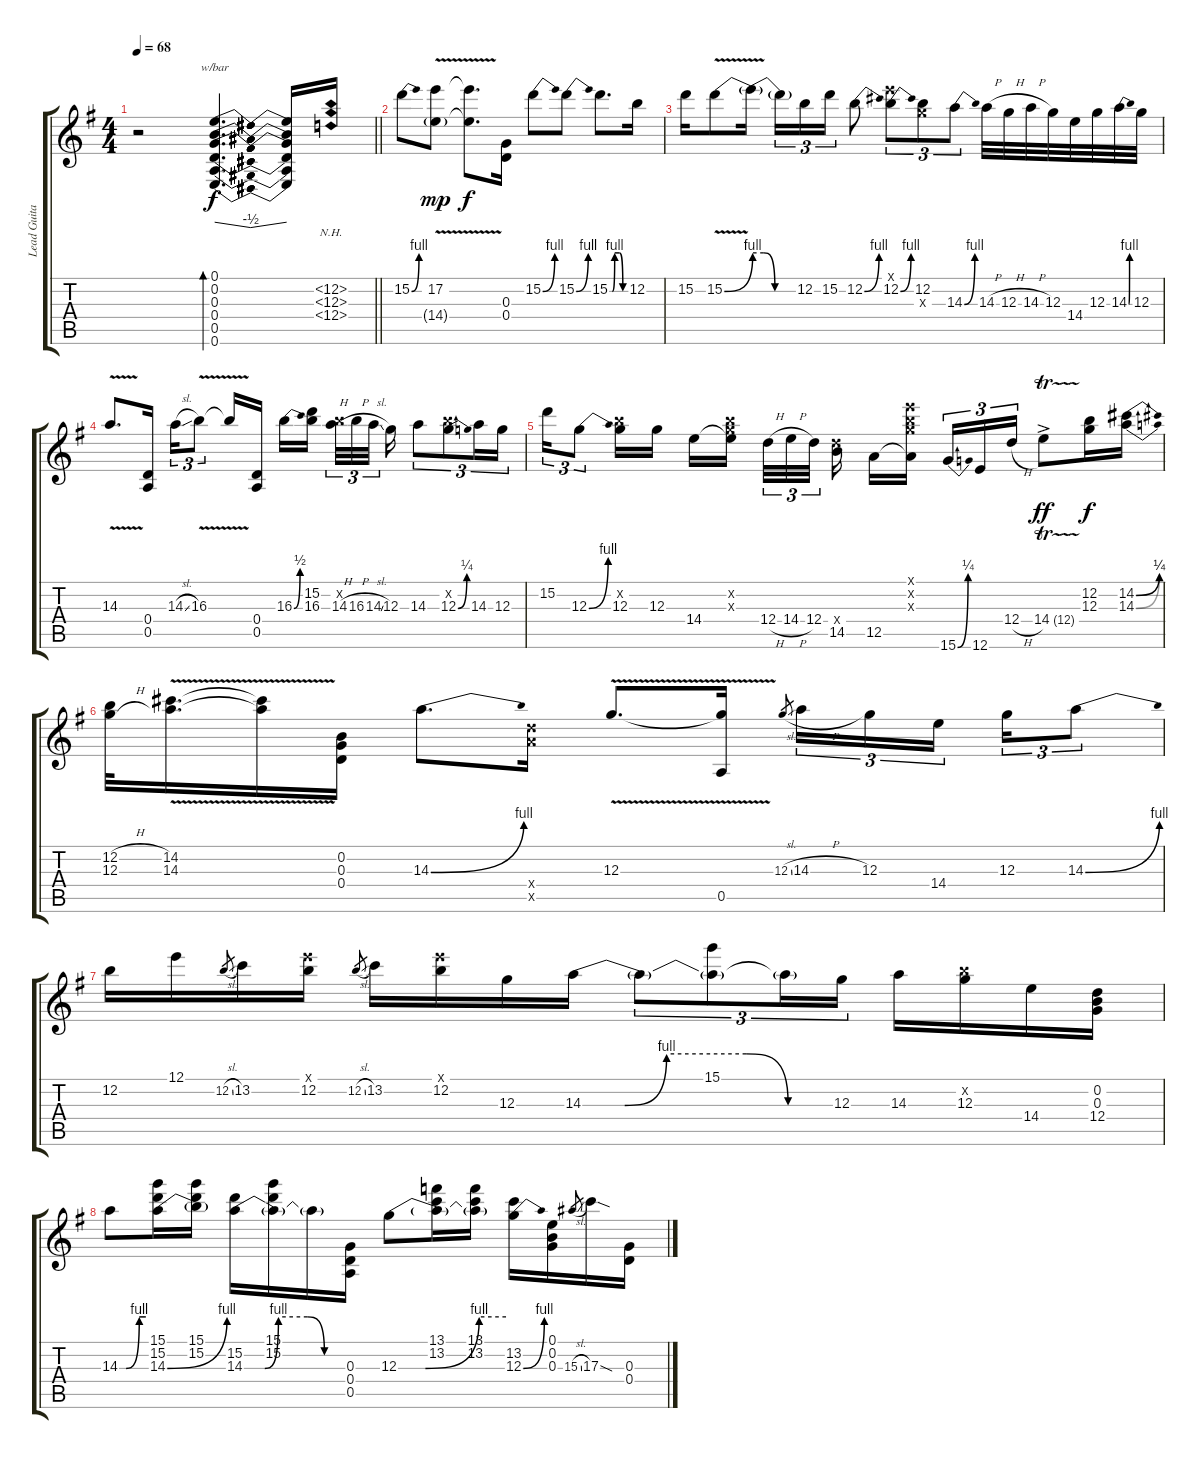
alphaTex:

\track ("Lead Guitar" "Lead Guita") {instrument overdrivenguitar}
\staff {score tabs}
\tuning (E4 B3 G3 D3 A2 E2) {hide}
\ts (4 4)
\section ("" "")
\tempo 68
\clef g2
\barLineRight lightlight
\ks g
r.2{dy f} (0.1 0.2 0.3 0.4 0.5 0.6).4{d tbe (dip default 0 0 30 -2 60 0) bd 60} (0.1{t} 0.2{t} 0.3{t} 0.4{t} 0.5{t} 0.6{t}).16 (12.2{nh} 12.3{nh} 12.4{nh}).16 |
\section ("" "")
15.2{be (bend 0 0 60 4)}.8 (17.2{v} 14.4{g}).8{dy mp} (17.2{t} 14.4{t}).8{d dy f} (0.3 0.4).16 15.2{be (bend 0 0 60 4)}.8 15.2{be (bend 0 0 60 4)}.8 15.2{be (custom 0 0 10 0 19 4 37 4 50 0 60 0)}.8{d} 12.2.16 |
15.2.16 15.2{be (bend 0 0 60 4) v}.8 15.2{be (custom 0 4 15 4 30 0 60 0) t}.16 15.2{t}.16{tu (3 2)} 12.2.16{tu (3 2)} 15.2.16{tu (3 2)} 12.2{be (bend 0 0 60 4)}.8 (12.1{x} 12.2{be (bend 0 0 60 4)}).8{tu (3 2)} (12.2 12.3{x}).8{tu (3 2)} 14.3{be (bend 0 0 60 4)}.8{tu (3 2)} 14.3{h}.32 12.3{h}.32 14.3{h}.32 12.3.32 14.4.32 12.3.32 14.3{be (bend 0 0 60 4)}.32 12.3.32 |
14.3{v}.8{d} (0.4 0.5).16 14.3{sl}.16{tu (3 2)} 16.3{v}.8{tu (3 2)} 16.3{t}.16 (0.4 0.5).16 16.3{be (bend 0 0 60 2)}.16 (15.2 16.3).16{beam splitsecondary} (12.2{x} 14.3{h}).32{tu (3 2)} 16.3{h}.32{tu (3 2)} 14.3{sl}.32{tu (3 2) beam splitsecondary} 12.3.16 14.3.8{tu (3 2)} (12.2{x} 12.3{be (bend 0 0 60 1)}).8{tu (3 2)} 14.3.16{tu (3 2)} 12.3.16{tu (3 2)} |
15.2.16{tu (3 2)} 12.3{be (bend 0 0 60 4)}.8{tu (3 2)} (12.2{x} 12.3).16 12.3.16 14.4.16 (12.2{x} 12.3{x} 14.4{t}).16{beam splitsecondary} 12.4{h}.32{tu (3 2)} 14.4{h}.32{tu (3 2)} 12.4.32{tu (3 2) beam splitsecondary} (12.4{x} 14.5).16 12.5.16 (12.1{x} 12.2{x} 12.3{x} 12.5{t}).16{beam splitsecondary} 15.6{be (bend 0 0 60 1)}.16{tu (3 2)} 12.6.16{tu (3 2)} 12.4{h}.16{tu (3 2)} 14.4{tr (12 64) ac}.8{dy ff} (12.2 12.3).16{dy f} (14.2{be (bend 0 0 60 1)} 14.3{be (bend 0 0 60 1)}).16 |
(12.2{h} 12.3{h}).32 (14.2{v} 14.3).16{d} (14.2{t} 14.3{t}).16 (0.2 0.3 0.4).16 14.3{be (bend 0 0 60 4)}.8{d} (12.4{x} 12.5{x}).16 12.3{v}.8{d} (12.3{t} 0.5).16 12.3{sl}.8{gr} 14.3{h}.16{tu (3 2)} 12.3.16{tu (3 2)} 14.4.16{tu (3 2) beam splitsecondary} 12.3.16{tu (3 2)} 14.3{be (bend 0 0 60 4)}.8{tu (3 2)} |
12.2.16 12.1.16 12.2{sl}.8{gr} 13.2.16 (12.1{x} 12.2).16 12.2{sl}.8{gr} 13.2.16 (12.1{x} 12.2).16 12.3.16 14.3{be (custom 0 0 10 0 20 4 39 4 49 0 60 0)}.16 14.3{t}.8{tu (3 2)} (15.1 14.3{t}).8{tu (3 2)} 14.3{t}.16{tu (3 2)} 12.3.16{tu (3 2)} 14.3.16 (12.2{x} 12.3).16 14.4.16 (0.2 0.3 12.4).16 |
14.3{be (custom 0 0 15 0 45 4 60 4)}.8 (15.1 15.2 14.3{be (bend 0 0 60 4)}).16 (15.1 15.2 14.3{t}).16 (15.2 14.3{be (custom 0 0 12 0 20 4 37 4 47 0 60 0)}).16 (15.1 15.2 14.3{t}).16 14.3{t}.16 (0.3 0.4 0.5).16 12.3{be (custom 0 0 15 0 45 4 60 4)}.8 (13.1 13.2 12.3{t}).16 (13.1 13.2 12.3{t}).16 (13.2 12.3{be (bend 0 0 60 4)}).16 (0.1 0.2 0.3).16 15.3{sl}.8{gr} 17.3{sod}.16 (0.3 0.4).16
